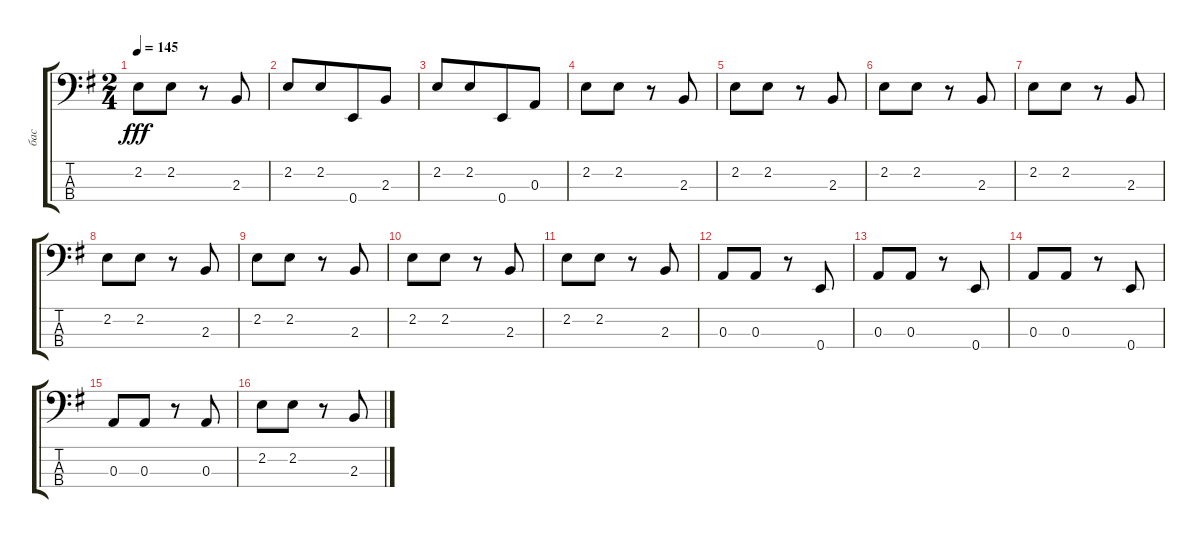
\track ("бас" "бас") {instrument electricbassfinger}
\staff {score tabs}
\tuning (G2 D2 A1 E1) {hide}
\ts (2 4)
\tempo 145
\clef f4
\ks eminor
2.2.8{dy fff} 2.2.8 r.8 2.3.8 |
2.2.8 2.2.8{beam merge} 0.4.8 2.3.8 |
2.2.8 2.2.8{beam merge} 0.4.8 0.3.8 |
2.2.8 2.2.8 r.8 2.3.8 |
2.2.8 2.2.8 r.8 2.3.8 |
2.2.8 2.2.8 r.8 2.3.8 |
2.2.8 2.2.8 r.8 2.3.8 |
2.2.8 2.2.8 r.8 2.3.8 |
2.2.8 2.2.8 r.8 2.3.8 |
2.2.8 2.2.8 r.8 2.3.8 |
2.2.8 2.2.8 r.8 2.3.8 |
0.3.8 0.3.8 r.8 0.4.8 |
0.3.8 0.3.8 r.8 0.4.8 |
0.3.8 0.3.8 r.8 0.4.8 |
0.3.8 0.3.8 r.8 0.3.8 |
2.2.8 2.2.8 r.8 2.3.8
